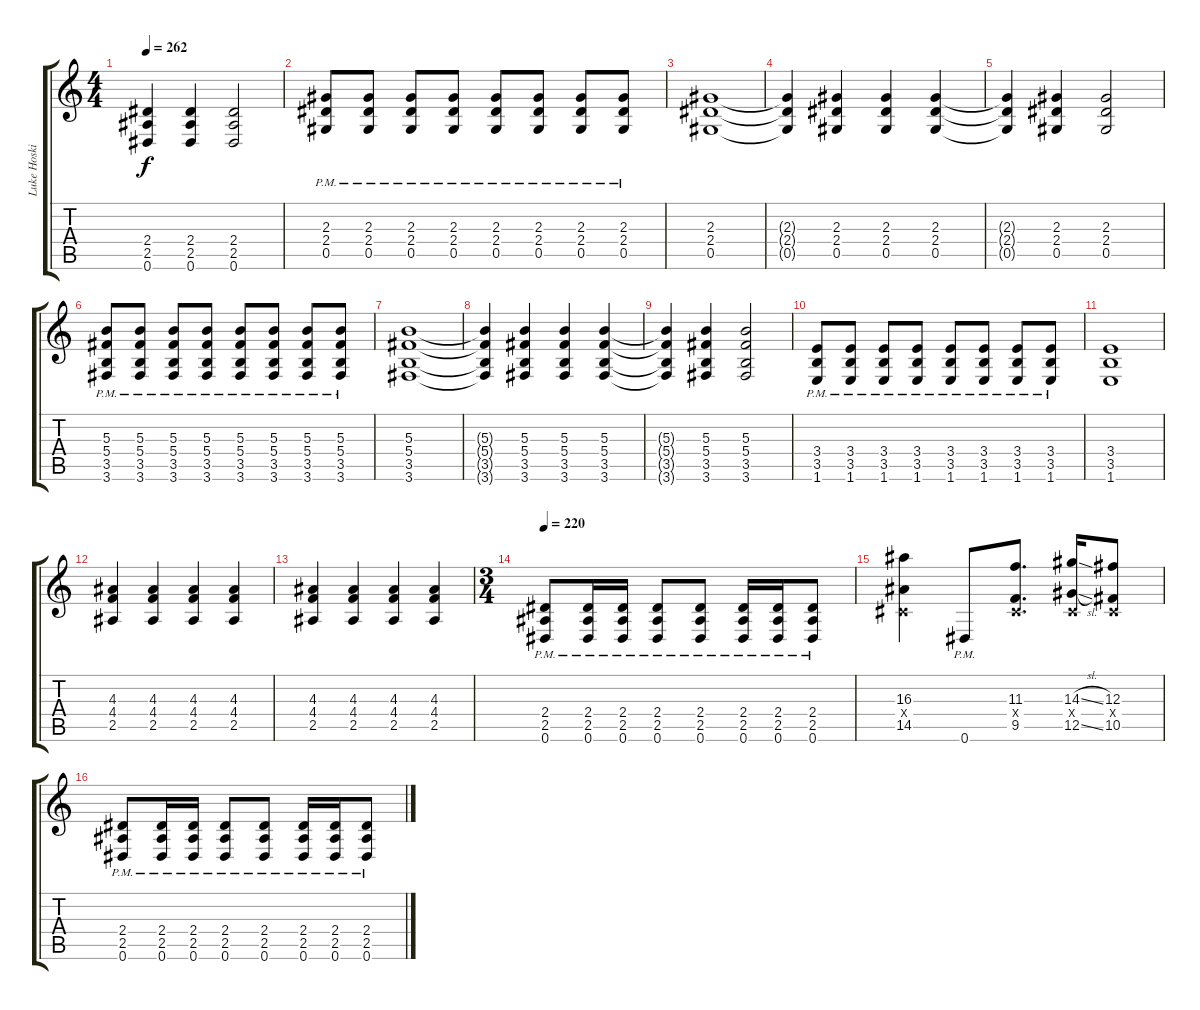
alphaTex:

\track ("Luke Hoskin" "Luke Hoski") {instrument overdrivenguitar}
\staff {score tabs}
\tuning (Eb4 Bb3 Gb3 Db3 Ab2 Eb2) {hide}
\ts (4 4)
\tempo 262
\clef g2
\ks c
(2.4{t} 2.5{t} 0.6{t}).4{dy f} (2.4 2.5 0.6).4 (2.4 2.5 0.6).2 |
(2.3{pm} 2.4{pm} 0.5{pm}).8 (2.3{pm} 2.4{pm} 0.5{pm}).8 (2.3{pm} 2.4{pm} 0.5{pm}).8 (2.3{pm} 2.4{pm} 0.5{pm}).8 (2.3{pm} 2.4{pm} 0.5{pm}).8 (2.3{pm} 2.4{pm} 0.5{pm}).8 (2.3{pm} 2.4{pm} 0.5{pm}).8 (2.3{pm} 2.4{pm} 0.5{pm}).8 |
(2.3 2.4 0.5).1 |
(2.3{t} 2.4{t} 0.5{t}).4 (2.3 2.4 0.5).4 (2.3 2.4 0.5).4 (2.3 2.4 0.5).4 |
(2.3{t} 2.4{t} 0.5{t}).4 (2.3 2.4 0.5).4 (2.3 2.4 0.5).2 |
(5.3{pm} 5.4{pm} 3.5{pm} 3.6{pm}).8 (5.3{pm} 5.4{pm} 3.5{pm} 3.6{pm}).8 (5.3{pm} 5.4{pm} 3.5{pm} 3.6{pm}).8 (5.3{pm} 5.4{pm} 3.5{pm} 3.6{pm}).8 (5.3{pm} 5.4{pm} 3.5{pm} 3.6{pm}).8 (5.3{pm} 5.4{pm} 3.5{pm} 3.6{pm}).8 (5.3{pm} 5.4{pm} 3.5{pm} 3.6{pm}).8 (5.3{pm} 5.4{pm} 3.5{pm} 3.6{pm}).8 |
(5.3 5.4 3.5 3.6).1 |
(5.3{t} 5.4{t} 3.5{t} 3.6{t}).4 (5.3 5.4 3.5 3.6).4 (5.3 5.4 3.5 3.6).4 (5.3 5.4 3.5 3.6).4 |
(5.3{t} 5.4{t} 3.5{t} 3.6{t}).4 (5.3 5.4 3.5 3.6).4 (5.3 5.4 3.5 3.6).2 |
(3.4{pm} 3.5{pm} 1.6{pm}).8 (3.4{pm} 3.5{pm} 1.6{pm}).8 (3.4{pm} 3.5{pm} 1.6{pm}).8 (3.4{pm} 3.5{pm} 1.6{pm}).8 (3.4{pm} 3.5{pm} 1.6{pm}).8 (3.4{pm} 3.5{pm} 1.6{pm}).8 (3.4{pm} 3.5{pm} 1.6{pm}).8 (3.4{pm} 3.5{pm} 1.6{pm}).8 |
(3.4 3.5 1.6).1 |
(4.3 4.4 2.5).4 (4.3 4.4 2.5).4 (4.3 4.4 2.5).4 (4.3 4.4 2.5).4 |
(4.3 4.4 2.5).4 (4.3 4.4 2.5).4 (4.3 4.4 2.5).4 (4.3 4.4 2.5).4 |
\ts (3 4)
\tempo 220
(2.4{pm} 2.5{pm} 0.6{pm}).8 (2.4{pm} 2.5{pm} 0.6{pm}).16 (2.4{pm} 2.5{pm} 0.6{pm}).16 (2.4{pm} 2.5{pm} 0.6{pm}).8 (2.4{pm} 2.5{pm} 0.6{pm}).8 (2.4{pm} 2.5{pm} 0.6{pm}).16 (2.4{pm} 2.5{pm} 0.6{pm}).16 (2.4{pm} 2.5{pm} 0.6{pm}).8 |
(16.3 0.4{x} 14.5).4 0.6{pm}.8 (11.3 0.4{x} 9.5).8{d} (14.3{sl} 0.4{x} 12.5{sl}).16 (12.3 0.4{x} 10.5).8 |
(2.4{pm} 2.5{pm} 0.6{pm}).8 (2.4{pm} 2.5{pm} 0.6{pm}).16 (2.4{pm} 2.5{pm} 0.6{pm}).16 (2.4{pm} 2.5{pm} 0.6{pm}).8 (2.4{pm} 2.5{pm} 0.6{pm}).8 (2.4{pm} 2.5{pm} 0.6{pm}).16 (2.4{pm} 2.5{pm} 0.6{pm}).16 (2.4{pm} 2.5{pm} 0.6{pm}).8
